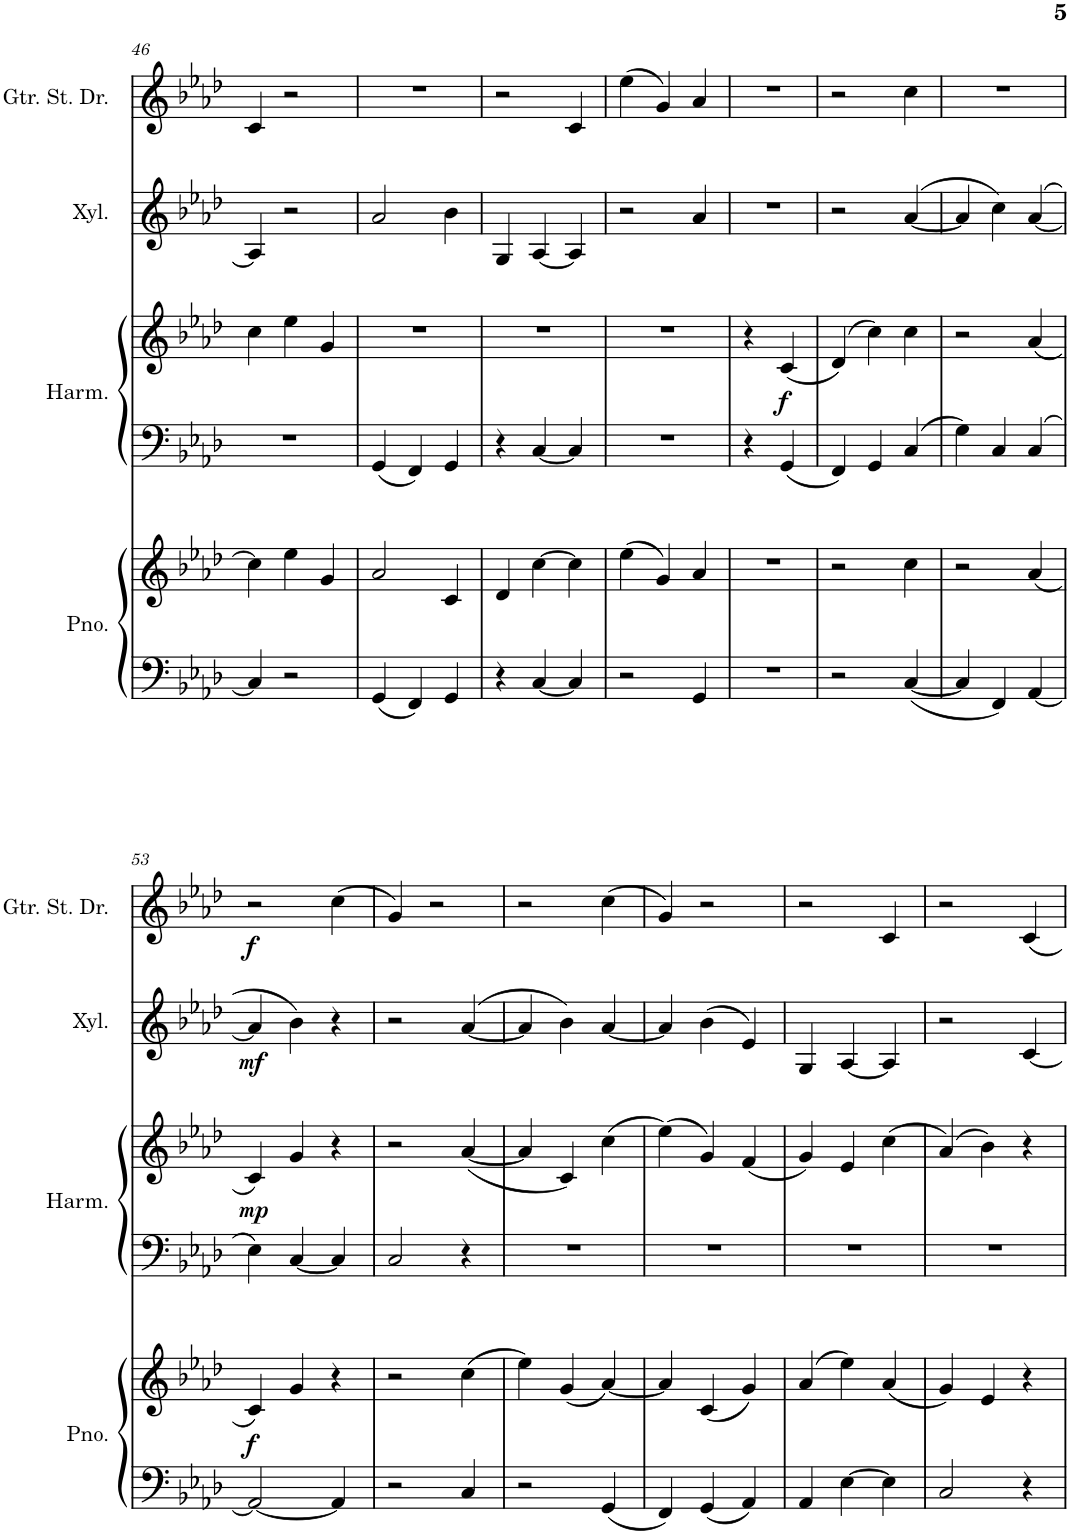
**kern	**kern	**dynam	**kern	**kern	**dynam	**kern	**dynam	**kern	**dynam
*part4	*part4	*part4	*part3	*part3	*part3	*part2	*part2	*part1	*part1
*staff6	*staff5	*staff5/6	*staff4	*staff3	*staff3/4	*staff2	*staff2	*staff1	*staff1
*I"Piano	*	*	*I"Harmonium	*	*	*I"Xylophone	*	*I"Guitar Steel Drums	*
*I'Pno.	*	*	*I'Harm.	*	*	*I'Xyl.	*	*I'Gtr. St. Dr.	*
!!LO:PB:g=z
*clefF4	*clefG2	*	*clefF4	*clefG2	*	*clefG2	*	*clefG2	*
*	*	*	*	*	*	*Trd-7c-12	*	*	*
*k[b-e-a-d-]	*k[b-e-a-d-]	*	*k[b-e-a-d-]	*k[b-e-a-d-]	*	*k[b-e-a-d-]	*	*k[b-e-a-d-]	*
*M3/4	*M3/4	*	*M3/4	*M3/4	*	*M3/4	*	*M3/4	*
=46	=46	=46	=46	=46	=46	=46	=46	=46	=46
4C/]	4cc\]	.	2.r	4cc\	.	4A-/]	.	4c/	.
2r	4ee-\	.	.	4ee-\	.	2r	.	2r	.
.	4g/	.	.	4g/	.	.	.	.	.
=47	=47	=47	=47	=47	=47	=47	=47	=47	=47
4GG/	2a-/	.	4GG/	2.r	.	2a-/	.	2.r	.
4FF/	.	.	4FF/	.	.	.	.	.	.
4GG/	4c/	.	4GG/	.	.	4b-\	.	.	.
=48	=48	=48	=48	=48	=48	=48	=48	=48	=48
4r	4d-/	.	4r	2.r	.	4G/	.	2r	.
[4C/	[4cc\	.	[4C/	.	.	[4A-/	.	.	.
4C/]	4cc\]	.	4C/]	.	.	4A-/]	.	4c/	.
=49	=49	=49	=49	=49	=49	=49	=49	=49	=49
2r	(4ee-\	.	2.r	2.r	.	2r	.	(4ee-\	.
.	4g/)	.	.	.	.	.	.	4g/)	.
4GG/	4a-/	.	.	.	.	4a-/	.	4a-/	.
=50	=50	=50	=50	=50	=50	=50	=50	=50	=50
2r	2.r	.	4r	4r	.	2.r	.	2.r	.
!	!	!	!	!	!LO:DY:b	!	!	!	!
.	.	.	4GG/	(4c/	f	.	.	.	.
4ryy	.	.	4ryy	4ryy	.	.	.	.	.
=51	=51	=51	=51	=51	=51	=51	=51	=51	=51
2r	2r	.	4FF/	(4d-/)	.	2r	.	2r	.
.	.	.	4GG/	4cc\)	.	.	.	.	.
[4C/	4cc\	.	4C/	4cc\	.	([4a-/	.	4cc\	.
=52	=52	=52	=52	=52	=52	=52	=52	=52	=52
4C/]	2r	.	4G\	2r	.	4a-/]	.	2.r	.
4FF/	.	.	4C/	.	.	4cc\)	.	.	.
[4AA-/	(4a-/	.	4C/	(4a-/	.	([4a-/	.	.	.
!!LO:LB:g=z
=53	=53	=53	=53	=53	=53	=53	=53	=53	=53
!	!	!LO:DY:b	!	!	!LO:DY:b	!	!LO:DY:b	!	!LO:DY:b
2AA-/_	4c/)	f	4E-\	4c/)	mp	4a-/]	mf	2r	f
.	4g/	.	[4C/	4g/	.	4b-\)	.	.	.
4AA-/]	4r	.	4C/]	4r	.	4r	.	(4cc\	.
=54	=54	=54	=54	=54	=54	=54	=54	=54	=54
2r	2r	.	2C/	2r	.	2r	.	4g/)	.
.	.	.	.	.	.	.	.	2r	.
4C/	(4cc\	.	4r	([4a-/	.	([4a-/	.	.	.
=55	=55	=55	=55	=55	=55	=55	=55	=55	=55
2r	4ee-\)	.	2.r	4a-/]	.	4a-/]	.	2r	.
.	(4g/	.	.	4c/)	.	4b-\)	.	.	.
4GG/	[4a-/)	.	.	(4cc\	.	[4a-/	.	(4cc\	.
=56	=56	=56	=56	=56	=56	=56	=56	=56	=56
4FF/	4a-/]	.	2.r	(4ee-\)	.	4a-/]	.	4g/)	.
4GG/	(4c/	.	.	4g/)	.	(4b-\	.	2r	.
4AA-/	4g/)	.	.	(4f/	.	4e-/)	.	.	.
=57	=57	=57	=57	=57	=57	=57	=57	=57	=57
4AA-/	(4a-/	.	2.r	4g/)	.	4G/	.	2r	.
[4E-\	4ee-\)	.	.	4e-/	.	[4A-/	.	.	.
4E-\]	(4a-/	.	.	(4cc\	.	4A-/]	.	4c/	.
=58	=58	=58	=58	=58	=58	=58	=58	=58	=58
2C/	4g/)	.	2.r	(4a-/)	.	2r	.	2r	.
.	4e-/	.	.	4b-\)	.	.	.	.	.
4r	4r	.	.	4r	.	[4c/	.	4c/	.
=	=	=	=	=	=	=	=	=	=
*-	*-	*-	*-	*-	*-	*-	*-	*-	*-
